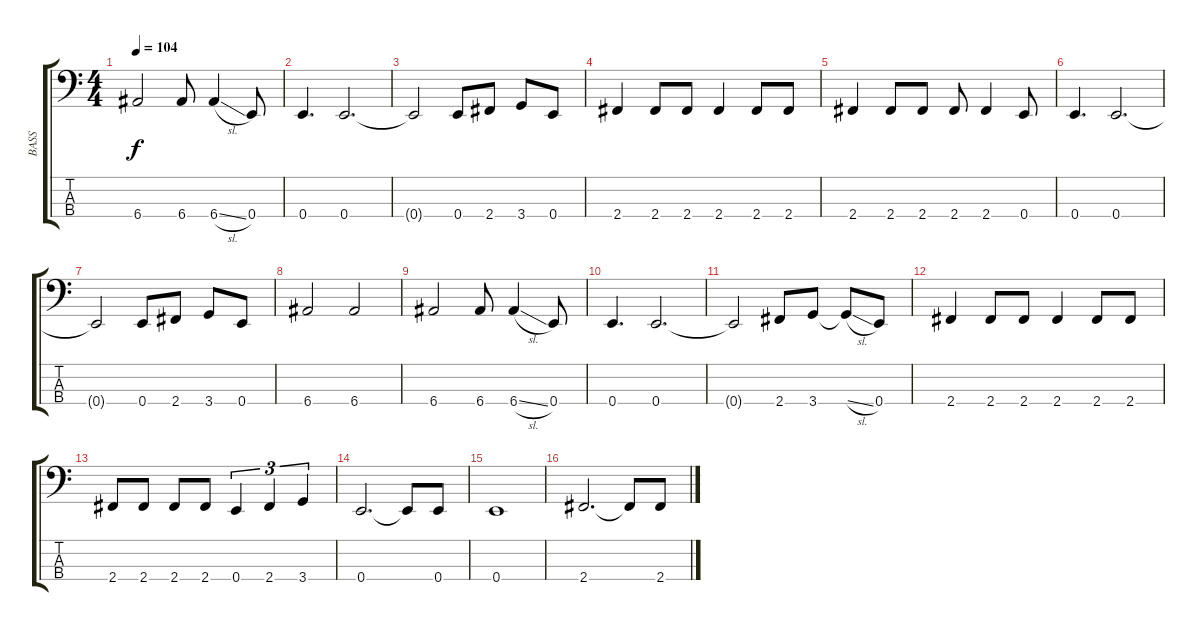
\track ("BASS" "BASS") {instrument electricbassfinger}
\staff {score tabs}
\tuning (G2 D2 A1 E1) {hide}
\ts (4 4)
\tempo 104
\clef f4
\ks c
6.4.2{dy f} 6.4.8 6.4{sl}.4 0.4.8 |
0.4.4{d} 0.4.2{d} |
0.4{t}.2 0.4.8 2.4.8 3.4.8 0.4.8 |
2.4.4 2.4.8 2.4.8 2.4.4 2.4.8 2.4.8 |
2.4.4 2.4.8 2.4.8 2.4.8 2.4.4 0.4.8 |
0.4.4{d} 0.4.2{d} |
0.4{t}.2 0.4.8 2.4.8 3.4.8 0.4.8 |
6.4.2 6.4.2 |
6.4.2 6.4.8 6.4{sl}.4 0.4.8 |
0.4.4{d} 0.4.2{d} |
0.4{t}.2 2.4.8 3.4.8 3.4{sl t}.8 0.4.8 |
2.4.4 2.4.8 2.4.8 2.4.4 2.4.8 2.4.8 |
2.4.8 2.4.8 2.4.8 2.4.8 0.4.4{tu (3 2)} 2.4.4{tu (3 2)} 3.4.4{tu (3 2)} |
0.4.2{d} 0.4{t}.8 0.4.8 |
0.4.1 |
2.4.2{d} 2.4{t}.8 2.4.8
